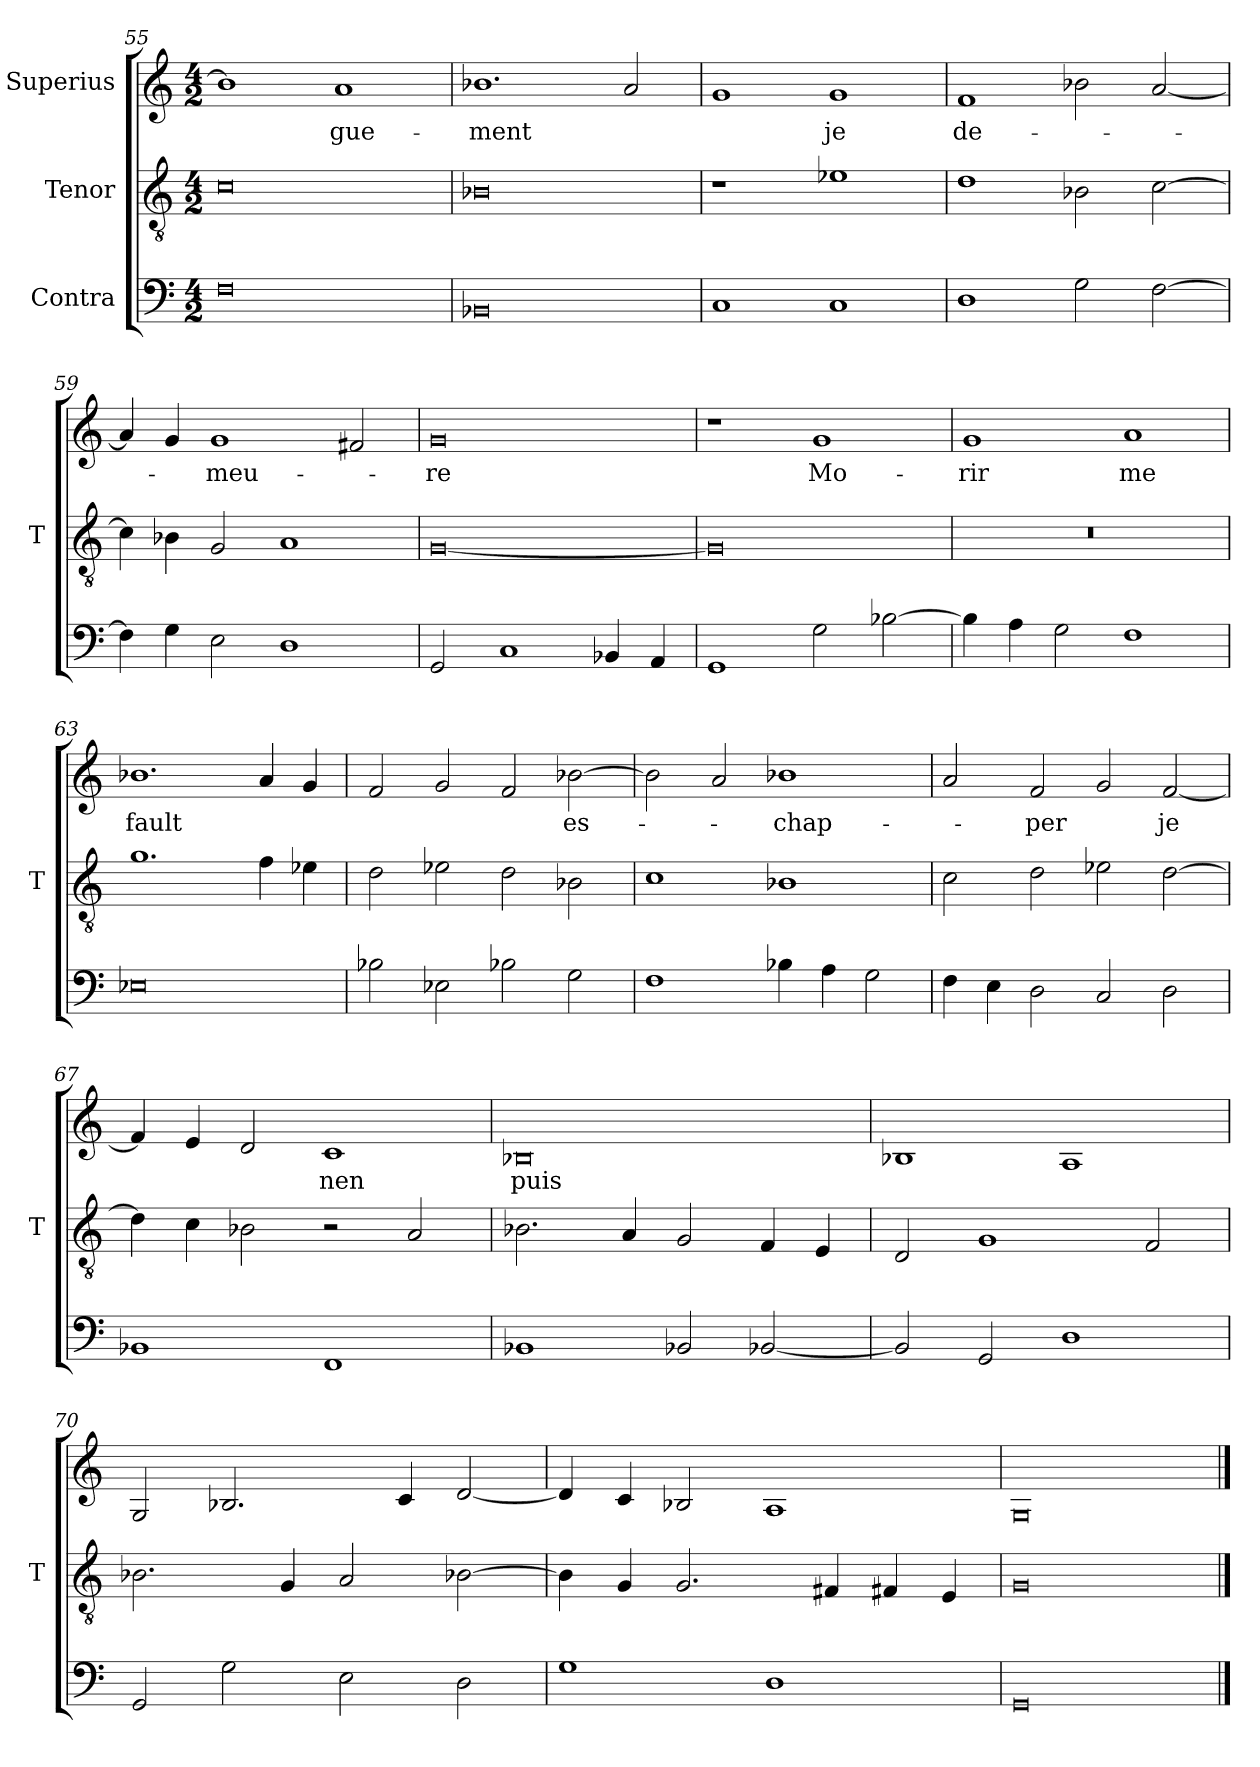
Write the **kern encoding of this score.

**kern	**kern	**kern	**text
*part3	*part2	*part1	*part1
*staff3	*staff2	*staff1	*staff1
*I"Contra	*I"Tenor	*I"Superius	*
*	*I'T	*	*
*clefF4	*clefGv2	*clefG2	*
*M4/2	*M4/2	*M4/2	*
=55	=55	=55	=55
0F	0c	1b-]	.
.	.	1a	-gue-
=56	=56	=56	=56
0BB-X	0B-X	1.b-X	-ment
.	.	2a	.
=57	=57	=57	=57
1C	1r	1g	.
1C	1e-X	1g	-je
=58	=58	=58	=58
1D	1d	1f	de-
2G	2B-X	2b-X	.
[2F	[2c	[2a	.
=59	=59	=59	=59
4F]	4c]	4a]	.
4G	4B-X	4g	.
2E	2G	1g	-meu-
1D	1A	.	.
.	.	2f#X	.
=60	=60	=60	=60
2GG	[0G	0g	-re
1C	.	.	.
4BB-X	.	.	.
4AA	.	.	.
=61	=61	=61	=61
1GG	0G]	1r	.
2G	.	1g	Mo-
[2B-X	.	.	.
=62	=62	=62	=62
4B-]	0r	1g	-rir
4A	.	.	.
2G	.	.	.
1F	.	1a	-me
=63	=63	=63	=63
0E-X	1.g	1.b-X	-fault
.	4f	4a	.
.	4e-X	4g	.
=64	=64	=64	=64
2B-X	2d	2f	.
2E-X	2e-X	2g	.
2B-X	2d	2f	.
2G	2B-X	[2b-X	es-
=65	=65	=65	=65
1F	1c	2b-]	.
.	.	2a	.
4B-X	1B-X	1b-X	-chap-
4A	.	.	.
2G	.	.	.
=66	=66	=66	=66
4F	2c	2a	.
4E	.	.	.
2D	2d	2f	-per
2C	2e-X	2g	.
2D	[2d	[2f	-je
=67	=67	=67	=67
1BB-X	4d]	4f]	.
.	4c	4e	.
.	2B-X	2d	.
1FF	2r	1c	-nen
.	2A	.	.
=68	=68	=68	=68
1BB-X	2.B-X	0B-X	-puis
.	4A	.	.
2BB-X	2G	.	.
[2BB-X	4F	.	.
.	4E	.	.
=69	=69	=69	=69
2BB-]	2D	1B-X	.
2GG	1G	.	.
1D	.	1A	.
.	2F	.	.
=70	=70	=70	=70
2GG	2.B-X	2G	.
2G	.	2.B-X	.
.	4G	.	.
2E	2A	.	.
.	.	4c	.
2D	[2B-X	[2d	.
=71	=71	=71	=71
1G	4B-]	4d]	.
.	4G	4c	.
.	2.G	2B-X	.
1D	.	1A	.
.	4F#X	.	.
.	4F#X	.	.
.	4E	.	.
=72	=72	=72	=72
0GG	0G	0G	.
==	==	==	==
*-	*-	*-	*-
